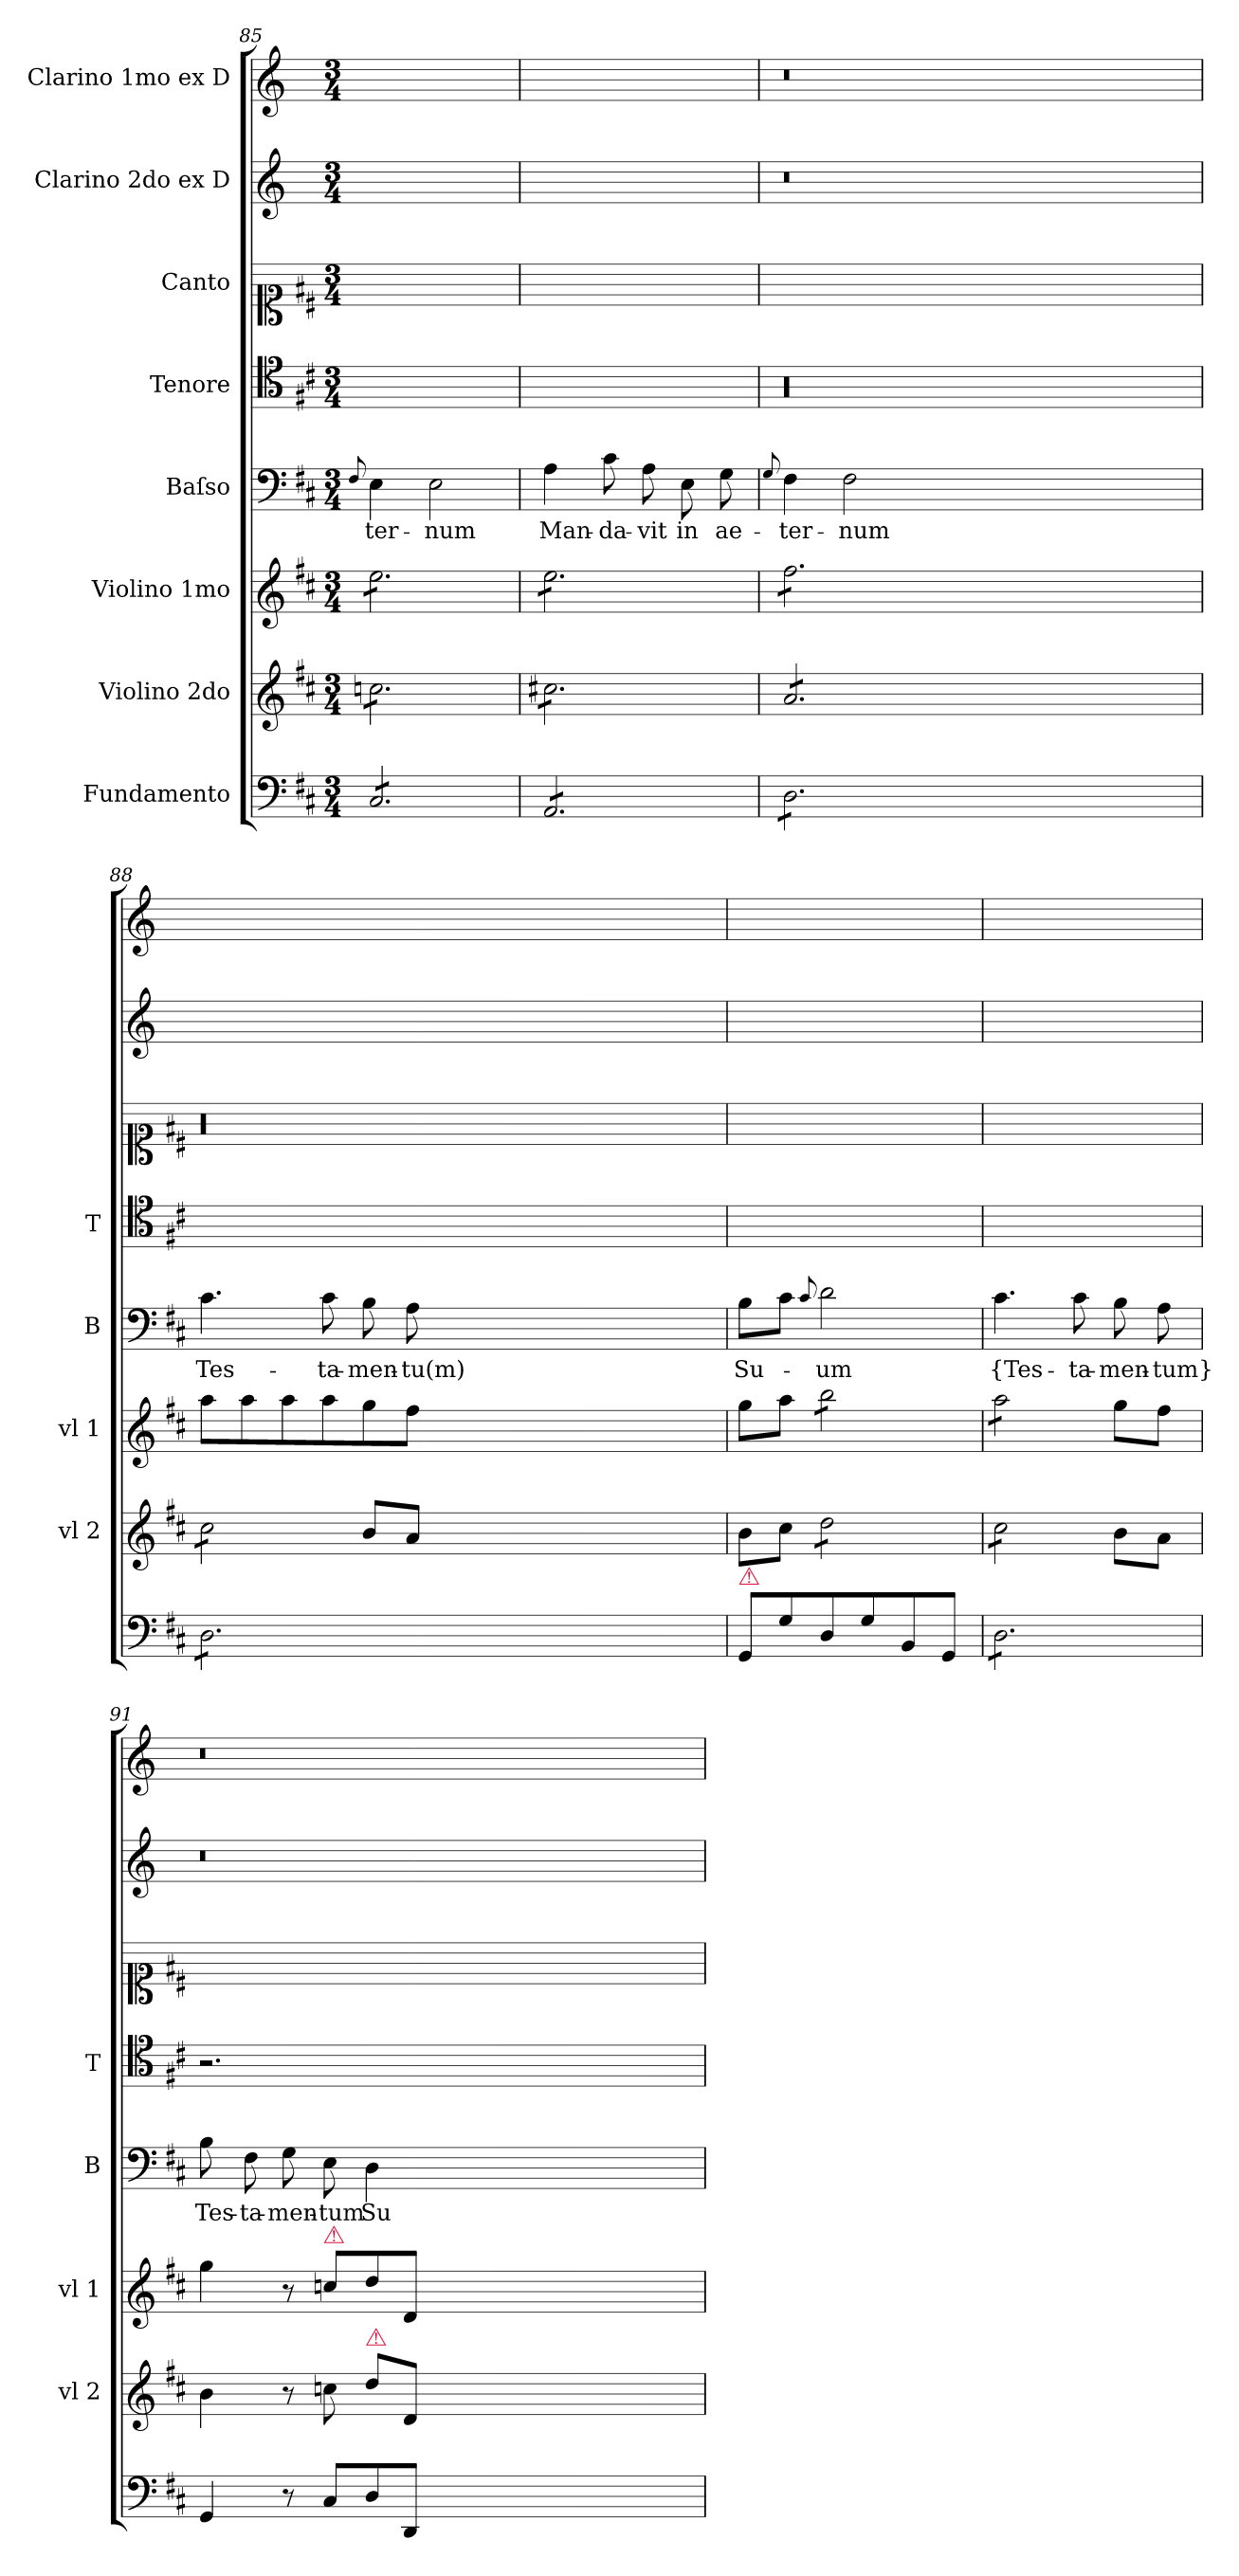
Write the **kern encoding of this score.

**kern	**kern	**kern	**kern	**text	**kern	**kern	**kern	**kern
*part8	*part7	*part6	*part5	*part5	*part4	*part3	*part2	*part1
*staff8	*staff7	*staff6	*staff5	*staff5	*staff4	*staff3	*staff2	*staff1
*I"Fundamento	*I"Violino 2do	*I"Violino 1mo	*I"Baſso	*	*I"Tenore	*I"Canto	*I"Clarino 2do ex D	*I"Clarino 1mo ex D
*	*I'vl 2	*I'vl 1	*I'B	*	*I'T	*	*	*
*clefF4	*clefG2	*clefG2	*clefF4	*	*clefC4	*clefC1	*clefG2	*clefG2
*	*	*	*	*	*	*	*ITrd-1c-2	*ITrd-1c-2
*k[f#c#]	*k[f#c#]	*k[f#c#]	*k[f#c#]	*	*k[f#c#]	*k[f#c#]	*k[f#c#]	*k[f#c#]
*M3/4	*M3/4	*M3/4	*M3/4	*	*M3/4	*M3/4	*M3/4	*M3/4
=85	=85	=85	=85	=85	=85	=85	=85	=85
.	.	.	8qqF#/	.	.	.	.	.
*tremolo	*	*	*	*	*	*	*	*
*	*tremolo	*	*	*	*	*	*	*
*	*	*tremolo	*	*	*	*	*	*
8C#/L	8ccn\L	8ee\L	4E\	-ter-	2.ryy	2.ryy	2.ryy	2.ryy
8C#/	8ccn\	8ee\	.	.	.	.	.	.
8C#/	8ccn\	8ee\	2E\	-num	.	.	.	.
8C#/	8ccn\	8ee\	.	.	.	.	.	.
8C#/	8ccn\	8ee\	.	.	.	.	.	.
8C#/J	8ccn\J	8ee\J	.	.	.	.	.	.
=86	=86	=86	=86	=86	=86	=86	=86	=86
8AA/L	8cc#X\L	8ee\L	4A\	Man-	2.ryy	2.ryy	2.ryy	2.ryy
8AA/	8cc#X\	8ee\	.	.	.	.	.	.
8AA/	8cc#X\	8ee\	8c#\	-da-	.	.	.	.
8AA/	8cc#X\	8ee\	8A\	-vit	.	.	.	.
8AA/	8cc#X\	8ee\	8E\	in	.	.	.	.
8AA/J	8cc#X\J	8ee\J	8G\	ae-	.	.	.	.
=87	=87	=87	=87	=87	=87	=87	=87	=87
.	.	.	8qqG/	.	.	.	.	.
!	!	!	!	!	!LO:N:vis=00	!	!	!
8D\L	8a/L	8ff#\L	4F#\	-ter-	0.r	0.ryy	0.r	0.r
8D\	8a/	8ff#\	.	.	.	.	.	.
8D\	8a/	8ff#\	2F#\	-num	.	.	.	.
8D\	8a/	8ff#\	.	.	.	.	.	.
8D\	8a/	8ff#\	.	.	.	.	.	.
8D\J	8a/J	8ff#\J	.	.	.	.	.	.
*	*	*Xtremolo	*	*	*	*	*	*
0ryy	0ryy	0ryy	0ryy	.	.	.	.	.
4ryy	4ryy	4ryy	4ryy	.	.	.	.	.
=88	=88	=88	=88	=88	=88	=88	=88	=88
!	!	!	!	!	!	!LO:N:vis=00	!	!
8D\L	8cc#\L	8aa\L	4.c#\	Tes-	0.ryy	0.r	0.ryy	0.ryy
8D\	8cc#\	8aa\	.	.	.	.	.	.
8D\	8cc#\	8aa\	.	.	.	.	.	.
8D\	8cc#\J	8aa\	8c#\	-ta-	.	.	.	.
*	*Xtremolo	*	*	*	*	*	*	*
8D\	8b/L	8gg\	8B\	-men-	.	.	.	.
8D\J	8a/J	8ff#\J	8A\	-tu(m)	.	.	.	.
*Xtremolo	*	*	*	*	*	*	*	*
0ryy	0ryy	0ryy	0ryy	.	.	.	.	.
4ryy	4ryy	4ryy	4ryy	.	.	.	.	.
=89	=89	=89	=89	=89	=89	=89	=89	=89
!LO:TX:a:color=crimson:t=⚠	!	!	!	!	!	!	!	!
8GG/L	8b\L	8gg\L	8B\L	Su-	2.ryy	2.ryy	2.ryy	2.ryy
8G\	8cc#\J	8aa\J	8c#\J	.	.	.	.	.
.	.	.	8qqc#/	.	.	.	.	.
*	*tremolo	*	*	*	*	*	*	*
*	*	*tremolo	*	*	*	*	*	*
8D\	8dd\L	8bb\L	2d\	-um	.	.	.	.
8G\	8dd\	8bb\	.	.	.	.	.	.
8BB/	8dd\	8bb\	.	.	.	.	.	.
8GG/J	8dd\J	8bb\J	.	.	.	.	.	.
=90	=90	=90	=90	=90	=90	=90	=90	=90
*tremolo	*	*	*	*	*	*	*	*
8D\L	8cc#\L	8aa\L	4.c#\	{Tes-	2.ryy	2.ryy	2.ryy	2.ryy
8D\	8cc#\	8aa\	.	.	.	.	.	.
8D\	8cc#\	8aa\	.	.	.	.	.	.
8D\	8cc#\J	8aa\J	8c#\	-ta-	.	.	.	.
*	*	*Xtremolo	*	*	*	*	*	*
*	*Xtremolo	*	*	*	*	*	*	*
8D\	8b\L	8gg\L	8B\	-men-	.	.	.	.
8D\J	8a\J	8ff#\J	8A\	-tum}	.	.	.	.
*Xtremolo	*	*	*	*	*	*	*	*
=91	=91	=91	=91	=91	=91	=91	=91	=91
4GG/	4b\	4gg\	8B\	Tes-	2.r	0.ryy	0.r	0.r
.	.	.	8F#\	-ta-	.	.	.	.
8r	8r	8r	8G\	-men-	.	.	.	.
!	!	!LO:TX:a:color=crimson:t=⚠	!	!	!	!	!	!
8C#/L	8ccn\	8ccn/L	8E\	-tum	.	.	.	.
!	!LO:TX:a:color=crimson:t=⚠	!	!	!	!	!	!	!
8D/	8dd\L	8dd/	4D\	Su-	.	.	.	.
8DD/J	8d/J	8d/J	.	.	.	.	.	.
0ryy	0ryy	0ryy	0ryy	.	0ryy	.	.	.
4ryy	4ryy	4ryy	4ryy	.	4ryy	.	.	.
=	=	=	=	=	=	=	=	=
*-	*-	*-	*-	*-	*-	*-	*-	*-
